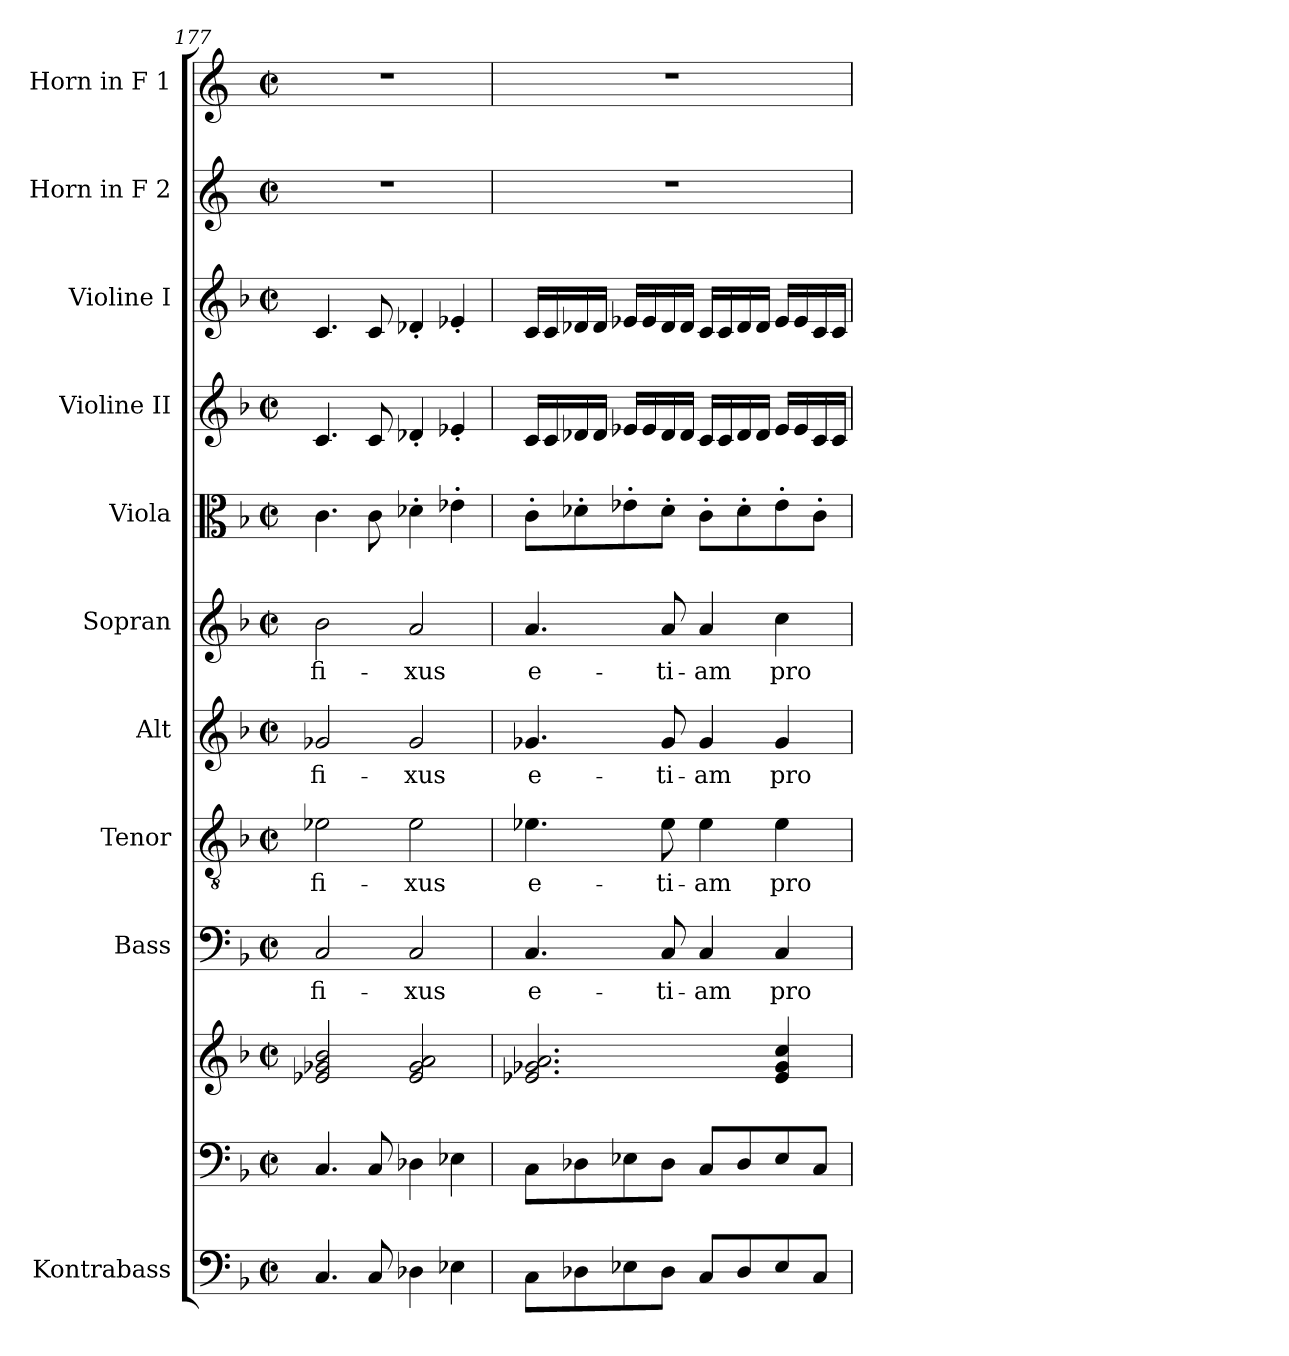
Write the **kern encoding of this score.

**kern	**kern	**kern	**kern	**text	**kern	**text	**kern	**text	**kern	**text	**kern	**kern	**kern	**kern	**kern
*part11	*part10	*part10	*part9	*part9	*part8	*part8	*part7	*part7	*part6	*part6	*part5	*part4	*part3	*part2	*part1
*staff12	*staff11	*staff10	*staff9	*staff9	*staff8	*staff8	*staff7	*staff7	*staff6	*staff6	*staff5	*staff4	*staff3	*staff2	*staff1
*I"Kontrabass	*	*	*I"Bass	*	*I"Tenor	*	*I"Alt	*	*I"Sopran	*	*I"Viola	*I"Violine II	*I"Violine I	*I"Horn in F 2	*I"Horn in F 1
*I'Kb.	*	*	*I'B	*	*I'T	*	*I'A	*	*I'S	*	*I'Vla.	*I'Vl. II	*I'Vl. I	*I'Hrn. 2	*I'Hrn. 1
*clefF4	*clefF4	*clefG2	*clefF4	*	*clefGv2	*	*clefG2	*	*clefG2	*	*clefC3	*clefG2	*clefG2	*clefG2	*clefG2
*ITrd7c12	*	*	*	*	*	*	*	*	*	*	*	*	*	*ITrd4c7	*ITrd4c7
*k[b-]	*k[b-]	*k[b-]	*k[b-]	*	*k[b-]	*	*k[b-]	*	*k[b-]	*	*k[b-]	*k[b-]	*k[b-]	*k[b-]	*k[b-]
*F:	*F:	*F:	*F:	*	*F:	*	*F:	*	*F:	*	*F:	*F:	*F:	*F:	*F:
*M2/2	*M2/2	*M2/2	*M2/2	*	*M2/2	*	*M2/2	*	*M2/2	*	*M2/2	*M2/2	*M2/2	*M2/2	*M2/2
*met(c|)	*met(c|)	*met(c|)	*met(c|)	*	*met(c|)	*	*met(c|)	*	*met(c|)	*	*met(c|)	*met(c|)	*met(c|)	*met(c|)	*met(c|)
=177	=177	=177	=177	=177	=177	=177	=177	=177	=177	=177	=177	=177	=177	=177	=177
!	!	!	!	!LO:LY:b	!	!LO:LY:b	!	!LO:LY:b	!	!LO:LY:b	!	!	!	!	!
4.CC/	4.C/	2e-X/ 2g-X/ 2b-/	2C/	-fi-	2e-X\	-fi-	2g-X/	-fi-	2b-\	-fi-	4.c\	4.c/	4.c/	1r	1r
8CC/	8C/	.	.	.	.	.	.	.	.	.	8c\	8c/	8c/	.	.
!	!	!	!	!LO:LY:b	!	!LO:LY:b	!	!LO:LY:b	!	!LO:LY:b	!	!	!	!	!
4DD-X\	4D-X\	2e-/ 2g-/ 2a/	2C/	-xus	2e-\	-xus	2g-/	-xus	2a/	-xus	4d-X'>\	4d-X'</	4d-X'</	.	.
4EE-X\	4E-X\	.	.	.	.	.	.	.	.	.	4e-X'>\	4e-X'</	4e-X'</	.	.
=178	=178	=178	=178	=178	=178	=178	=178	=178	=178	=178	=178	=178	=178	=178	=178
!	!	!	!	!LO:LY:b	!	!LO:LY:b	!	!LO:LY:b	!	!LO:LY:b	!	!	!	!	!
8CC\L	8C\L	2.e-X/ 2.g-X/ 2.a/	4.C/	e-	4.e-X\	e-	4.g-X/	e-	4.a/	e-	8c'>\L	16c/LL	16c/LL	1r	1r
.	.	.	.	.	.	.	.	.	.	.	.	16c/	16c/	.	.
8DD-X\	8D-X\	.	.	.	.	.	.	.	.	.	8d-X'>\	16d-X/	16d-X/	.	.
.	.	.	.	.	.	.	.	.	.	.	.	16d-/JJ	16d-/JJ	.	.
8EE-X\	8E-X\	.	.	.	.	.	.	.	.	.	8e-X'>\	16e-X/LL	16e-X/LL	.	.
.	.	.	.	.	.	.	.	.	.	.	.	16e-/	16e-/	.	.
!	!	!	!	!LO:LY:b	!	!LO:LY:b	!	!LO:LY:b	!	!LO:LY:b	!	!	!	!	!
8DD-\J	8D-\J	.	8C/	-ti-	8e-\	-ti-	8g-/	-ti-	8a/	-ti-	8d-'>\J	16d-/	16d-/	.	.
.	.	.	.	.	.	.	.	.	.	.	.	16d-/JJ	16d-/JJ	.	.
!	!	!	!	!LO:LY:b	!	!LO:LY:b	!	!LO:LY:b	!	!LO:LY:b	!	!	!	!	!
8CC/L	8C/L	.	4C/	-am	4e-\	-am	4g-/	-am	4a/	-am	8c'>\L	16c/LL	16c/LL	.	.
.	.	.	.	.	.	.	.	.	.	.	.	16c/	16c/	.	.
8DD-/	8D-/	.	.	.	.	.	.	.	.	.	8d-'>\	16d-/	16d-/	.	.
.	.	.	.	.	.	.	.	.	.	.	.	16d-/JJ	16d-/JJ	.	.
!	!	!	!	!LO:LY:b	!	!LO:LY:b	!	!LO:LY:b	!	!LO:LY:b	!	!	!	!	!
8EE-/	8E-/	4e-/ 4g-/ 4cc/	4C/	pro	4e-\	pro	4g-/	pro	4cc\	pro	8e-'>\	16e-/LL	16e-/LL	.	.
.	.	.	.	.	.	.	.	.	.	.	.	16e-/	16e-/	.	.
8CC/J	8C/J	.	.	.	.	.	.	.	.	.	8c'>\J	16c/	16c/	.	.
.	.	.	.	.	.	.	.	.	.	.	.	16c/JJ	16c/JJ	.	.
=	=	=	=	=	=	=	=	=	=	=	=	=	=	=	=
*-	*-	*-	*-	*-	*-	*-	*-	*-	*-	*-	*-	*-	*-	*-	*-
